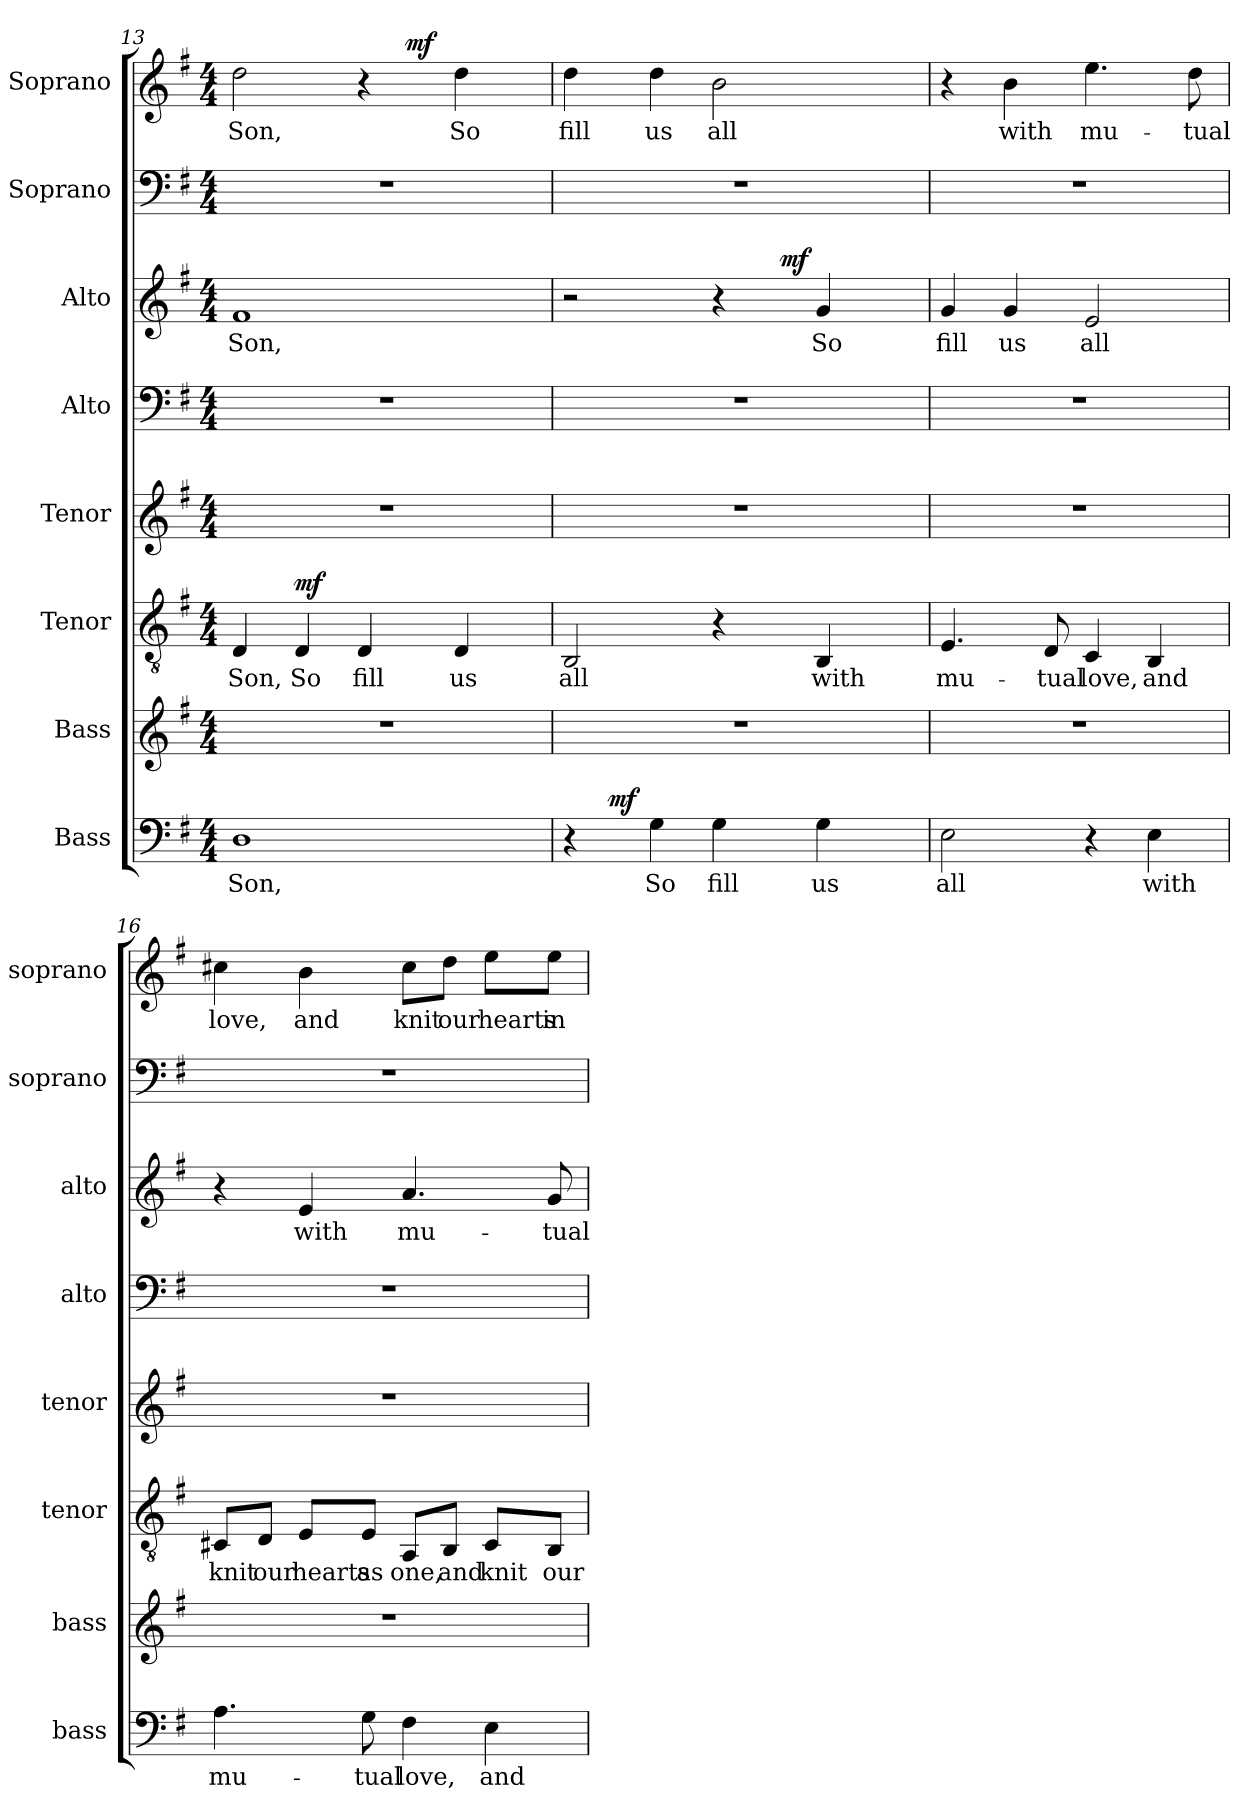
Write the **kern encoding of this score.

**kern	**text	**dynam	**kern	**kern	**text	**dynam	**kern	**kern	**kern	**text	**dynam	**kern	**kern	**text	**dynam
*part8	*part8	*part8	*part7	*part6	*part6	*part6	*part5	*part4	*part3	*part3	*part3	*part2	*part1	*part1	*part1
*staff8	*staff8	*staff8	*staff7	*staff6	*staff6	*staff6	*staff5	*staff4	*staff3	*staff3	*staff3	*staff2	*staff1	*staff1	*staff1
*I"Bass	*	*	*I"Bass	*I"Tenor	*	*	*I"Tenor	*I"Alto	*I"Alto	*	*	*I"Soprano	*I"Soprano	*	*
*I'bass	*	*	*I'bass	*I'tenor	*	*	*I'tenor	*I'alto	*I'alto	*	*	*I'soprano	*I'soprano	*	*
*clefF4	*	*	*clefG2	*clefGv2	*	*	*clefG2	*clefF4	*clefG2	*	*	*clefF4	*clefG2	*	*
*k[f#]	*	*	*k[f#]	*k[f#]	*	*	*k[f#]	*k[f#]	*k[f#]	*	*	*k[f#]	*k[f#]	*	*
*G:	*	*	*G:	*G:	*	*	*G:	*G:	*G:	*	*	*G:	*G:	*	*
*M4/4	*	*	*M4/4	*M4/4	*	*	*M4/4	*M4/4	*M4/4	*	*	*M4/4	*M4/4	*	*
=13	=13	=13	=13	=13	=13	=13	=13	=13	=13	=13	=13	=13	=13	=13	=13
!	!LO:LY:b:color=#000000	!	!	!	!	!	!	!	!	!	!	!	!	!	!
!	!	!	!	!	!LO:LY:b:color=#000000	!	!	!	!	!	!	!	!	!	!
!	!	!	!	!	!	!	!	!	!	!LO:LY:b:color=#000000	!	!	!	!	!
!	!	!	!	!	!	!	!	!	!	!	!	!	!	!LO:LY:b:color=#000000	!
*	*	*	*	*	*	*	*	*	*	*	*	*	*^	*	*
1Di	Son,	.	1r	4Di/	Son,	.	1r	1r	1f#i	Son,	.	1r	2ddi\	2ryy	Son,	.
!	!	!	!	!	!LO:LY:b:color=#000000	!	!	!	!	!	!	!	!	!	!	!
.	.	.	.	4Di/	So	mf	.	.	.	.	.	.	.	.	.	.
!	!	!	!	!	!LO:LY:b:color=#000000	!	!	!	!	!	!	!	!	!	!	!
.	.	.	.	4Di/	fill	.	.	.	.	.	.	.	4r	16ryy	.	.
.	.	.	.	.	.	.	.	.	.	.	.	.	.	64ryy	.	.
.	.	.	.	.	.	.	.	.	.	.	.	.	.	128ryy	.	.
.	.	.	.	.	.	.	.	.	.	.	.	.	.	512ryy	.	.
.	.	.	.	.	.	.	.	.	.	.	.	.	.	4ryy	.	mf
!	!	!	!	!	!LO:LY:b:color=#000000	!	!	!	!	!	!	!	!	!	!	!
!	!	!	!	!	!	!	!	!	!	!	!	!	!	!	!LO:LY:b:color=#000000	!
.	.	.	.	4Di/	us	.	.	.	.	.	.	.	4ddi\	.	So	.
.	.	.	.	.	.	.	.	.	.	.	.	.	.	8ryy	.	.
.	.	.	.	.	.	.	.	.	.	.	.	.	.	32ryy	.	.
.	.	.	.	.	.	.	.	.	.	.	.	.	.	256.ryy	.	.
*	*	*	*	*	*	*	*	*	*	*	*	*	*v	*v	*	*
!!LO:LB:g=z
=14	=14	=14	=14	=14	=14	=14	=14	=14	=14	=14	=14	=14	=14	=14	=14
*	*	*	*	*	*	*	*	*	*	*	*	*	*^	*	*
!	!	!	!	!	!LO:LY:b:color=#000000	!	!	!	!	!	!	!	!	!	!	!
*	*	*	*	*	*	*	*	*	*	*	*	*	*v	*v	*	*
*	*	*	*	*	*	*	*	*	*	*	*	*	*^	*	*
!	!	!	!	!	!	!	!	!	!	!	!	!	!	!	!LO:LY:b:color=#000000	!
*^	*	*	*	*	*	*	*	*	*^	*	*	*	*v	*v	*	*
4r	8ryy	.	.	1r	2BBi/	all	.	1r	1r	2r	2ryy	.	.	1r	4ddi\	fill	.
.	256ryy	.	.	.	.	.	.	.	.	.	.	.	.	.	.	.	.
.	2ryy	.	mf	.	.	.	.	.	.	.	.	.	.	.	.	.	.
!	!	!LO:LY:b:color=#000000	!	!	!	!	!	!	!	!	!	!	!	!	!	!	!
!	!	!	!	!	!	!	!	!	!	!	!	!	!	!	!	!LO:LY:b:color=#000000	!
4Gi\	.	So	.	.	.	.	.	.	.	.	.	.	.	.	4ddi\	us	.
!	!	!LO:LY:b:color=#000000	!	!	!	!	!	!	!	!	!	!	!	!	!	!	!
!	!	!	!	!	!	!	!	!	!	!	!	!	!	!	!	!LO:LY:b:color=#000000	!
4Gi\	.	fill	.	.	4r	.	.	.	.	4r	8ryy	.	.	.	2bi\	all	.
.	.	.	.	.	.	.	.	.	.	.	64ryy	.	.	.	.	.	.
.	4ryy	.	.	.	.	.	.	.	.	.	.	.	.	.	.	.	.
.	.	.	.	.	.	.	.	.	.	.	128ryy	.	.	.	.	.	.
.	.	.	.	.	.	.	.	.	.	.	256ryy	.	.	.	.	.	.
.	.	.	.	.	.	.	.	.	.	.	1024ryy	.	.	.	.	.	.
.	.	.	.	.	.	.	.	.	.	.	4ryy	.	mf	.	.	.	.
!	!	!LO:LY:b:color=#000000	!	!	!	!	!	!	!	!	!	!	!	!	!	!	!
!	!	!	!	!	!	!LO:LY:b:color=#000000	!	!	!	!	!	!	!	!	!	!	!
!	!	!	!	!	!	!	!	!	!	!	!	!LO:LY:b:color=#000000	!	!	!	!	!
4Gi\	.	us	.	.	4BBi/	with	.	.	.	4gi/	.	So	.	.	.	.	.
.	16ryy	.	.	.	.	.	.	.	.	.	.	.	.	.	.	.	.
.	.	.	.	.	.	.	.	.	.	.	16ryy	.	.	.	.	.	.
.	32...ryy	.	.	.	.	.	.	.	.	.	.	.	.	.	.	.	.
.	.	.	.	.	.	.	.	.	.	.	32ryy	.	.	.	.	.	.
.	.	.	.	.	.	.	.	.	.	.	512.ryy	.	.	.	.	.	.
*v	*v	*	*	*	*	*	*	*	*	*v	*v	*	*	*	*	*	*
=15	=15	=15	=15	=15	=15	=15	=15	=15	=15	=15	=15	=15	=15	=15	=15
*^	*	*	*	*	*	*	*	*	*^	*	*	*	*	*	*
!	!	!LO:LY:b:color=#000000	!	!	!	!	!	!	!	!	!	!	!	!	!	!	!
*v	*v	*	*	*	*	*	*	*	*	*v	*v	*	*	*	*	*	*
*^	*	*	*	*	*	*	*	*	*^	*	*	*	*	*	*
!	!	!	!	!	!	!LO:LY:b:color=#000000	!	!	!	!	!	!	!	!	!	!	!
*v	*v	*	*	*	*	*	*	*	*	*v	*v	*	*	*	*	*	*
*^	*	*	*	*	*	*	*	*	*^	*	*	*	*	*	*
!	!	!	!	!	!	!	!	!	!	!	!	!LO:LY:b:color=#000000	!	!	!	!	!
*v	*v	*	*	*	*	*	*	*	*	*v	*v	*	*	*	*	*	*
2Ei\	all	.	1r	4.Ei/	mu-	.	1r	1r	4gi/	fill	.	1r	4r	.	.
!	!	!	!	!	!	!	!	!	!	!LO:LY:b:color=#000000	!	!	!	!	!
!	!	!	!	!	!	!	!	!	!	!	!	!	!	!LO:LY:b:color=#000000	!
.	.	.	.	.	.	.	.	.	4gi/	us	.	.	4bi\	with	.
!	!	!	!	!	!LO:LY:b:color=#000000	!	!	!	!	!	!	!	!	!	!
.	.	.	.	8Di/	-tual	.	.	.	.	.	.	.	.	.	.
!	!	!	!	!	!LO:LY:b:color=#000000	!	!	!	!	!	!	!	!	!	!
!	!	!	!	!	!	!	!	!	!	!LO:LY:b:color=#000000	!	!	!	!	!
!	!	!	!	!	!	!	!	!	!	!	!	!	!	!LO:LY:b:color=#000000	!
4r	.	.	.	4Ci/	love,	.	.	.	2ei/	all	.	.	4.eei\	mu-	.
!	!LO:LY:b:color=#000000	!	!	!	!	!	!	!	!	!	!	!	!	!	!
!	!	!	!	!	!LO:LY:b:color=#000000	!	!	!	!	!	!	!	!	!	!
4Ei\	with	.	.	4BBi/	and	.	.	.	.	.	.	.	.	.	.
!	!	!	!	!	!	!	!	!	!	!	!	!	!	!LO:LY:b:color=#000000	!
.	.	.	.	.	.	.	.	.	.	.	.	.	8ddi\	-tual	.
=16	=16	=16	=16	=16	=16	=16	=16	=16	=16	=16	=16	=16	=16	=16	=16
!	!LO:LY:b:color=#000000	!	!	!	!	!	!	!	!	!	!	!	!	!	!
!	!	!	!	!	!LO:LY:b:color=#000000	!	!	!	!	!	!	!	!	!	!
!	!	!	!	!	!	!	!	!	!	!	!	!	!	!LO:LY:b:color=#000000	!
4.Ai\	mu-	.	1r	8C#Xi/L	knit	.	1r	1r	4r	.	.	1r	4cc#Xi\	love,	.
!	!	!	!	!	!LO:LY:b:color=#000000	!	!	!	!	!	!	!	!	!	!
.	.	.	.	8Di/J	our	.	.	.	.	.	.	.	.	.	.
!	!	!	!	!	!LO:LY:b:color=#000000	!	!	!	!	!	!	!	!	!	!
!	!	!	!	!	!	!	!	!	!	!LO:LY:b:color=#000000	!	!	!	!	!
!	!	!	!	!	!	!	!	!	!	!	!	!	!	!LO:LY:b:color=#000000	!
.	.	.	.	8Ei/L	hearts	.	.	.	4ei/	with	.	.	4bi\	and	.
!	!LO:LY:b:color=#000000	!	!	!	!	!	!	!	!	!	!	!	!	!	!
!	!	!	!	!	!LO:LY:b:color=#000000	!	!	!	!	!	!	!	!	!	!
8Gi\	-tual	.	.	8Ei/J	as	.	.	.	.	.	.	.	.	.	.
!	!LO:LY:b:color=#000000	!	!	!	!	!	!	!	!	!	!	!	!	!	!
!	!	!	!	!	!LO:LY:b:color=#000000	!	!	!	!	!	!	!	!	!	!
!	!	!	!	!	!	!	!	!	!	!LO:LY:b:color=#000000	!	!	!	!	!
!	!	!	!	!	!	!	!	!	!	!	!	!	!	!LO:LY:b:color=#000000	!
4F#i\	love,	.	.	8AAi/L	one,	.	.	.	4.ai/	mu-	.	.	8cc#i\L	knit	.
!	!	!	!	!	!LO:LY:b:color=#000000	!	!	!	!	!	!	!	!	!	!
!	!	!	!	!	!	!	!	!	!	!	!	!	!	!LO:LY:b:color=#000000	!
.	.	.	.	8BBi/J	and	.	.	.	.	.	.	.	8ddi\J	our	.
!	!LO:LY:b:color=#000000	!	!	!	!	!	!	!	!	!	!	!	!	!	!
!	!	!	!	!	!LO:LY:b:color=#000000	!	!	!	!	!	!	!	!	!	!
!	!	!	!	!	!	!	!	!	!	!	!	!	!	!LO:LY:b:color=#000000	!
4Ei\	and	.	.	8C#i/L	knit	.	.	.	.	.	.	.	8eei\L	hearts	.
!	!	!	!	!	!LO:LY:b:color=#000000	!	!	!	!	!	!	!	!	!	!
!	!	!	!	!	!	!	!	!	!	!LO:LY:b:color=#000000	!	!	!	!	!
!	!	!	!	!	!	!	!	!	!	!	!	!	!	!LO:LY:b:color=#000000	!
.	.	.	.	8BBi/J	our	.	.	.	8gi/	-tual	.	.	8eei\J	in	.
=	=	=	=	=	=	=	=	=	=	=	=	=	=	=	=
*-	*-	*-	*-	*-	*-	*-	*-	*-	*-	*-	*-	*-	*-	*-	*-
